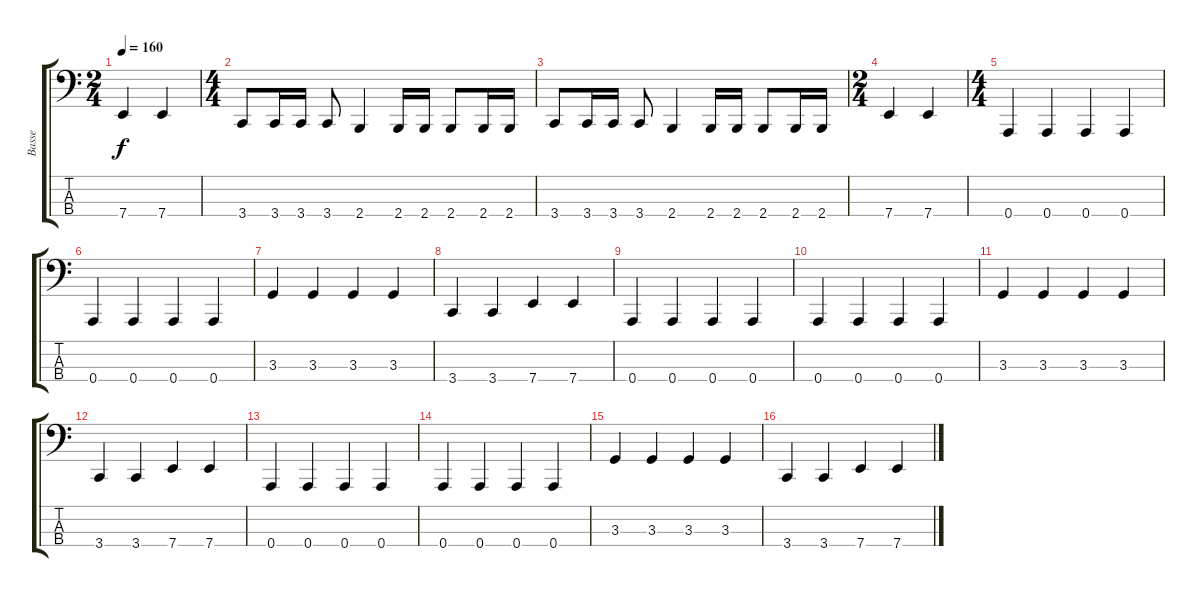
\track ("Basse" "Basse") {instrument electricbasspick}
\staff {score tabs}
\tuning (D2 A1 E1 A0) {hide}
\ts (2 4)
\tempo 160
\clef f4
\ks c
7.4.4{dy f} 7.4.4 |
\ts (4 4)
3.4.8 3.4.16 3.4.16 3.4.8 2.4.4 2.4.16 2.4.16 2.4.8 2.4.16 2.4.16 |
3.4.8 3.4.16 3.4.16 3.4.8 2.4.4 2.4.16 2.4.16 2.4.8 2.4.16 2.4.16 |
\ts (2 4)
7.4.4 7.4.4 |
\ts (4 4)
0.4.4 0.4.4 0.4.4 0.4.4 |
0.4.4 0.4.4 0.4.4 0.4.4 |
3.3.4 3.3.4 3.3.4 3.3.4 |
3.4.4 3.4.4 7.4.4 7.4.4 |
0.4.4 0.4.4 0.4.4 0.4.4 |
0.4.4 0.4.4 0.4.4 0.4.4 |
3.3.4 3.3.4 3.3.4 3.3.4 |
3.4.4 3.4.4 7.4.4 7.4.4 |
0.4.4 0.4.4 0.4.4 0.4.4 |
0.4.4 0.4.4 0.4.4 0.4.4 |
3.3.4 3.3.4 3.3.4 3.3.4 |
3.4.4 3.4.4 7.4.4 7.4.4
